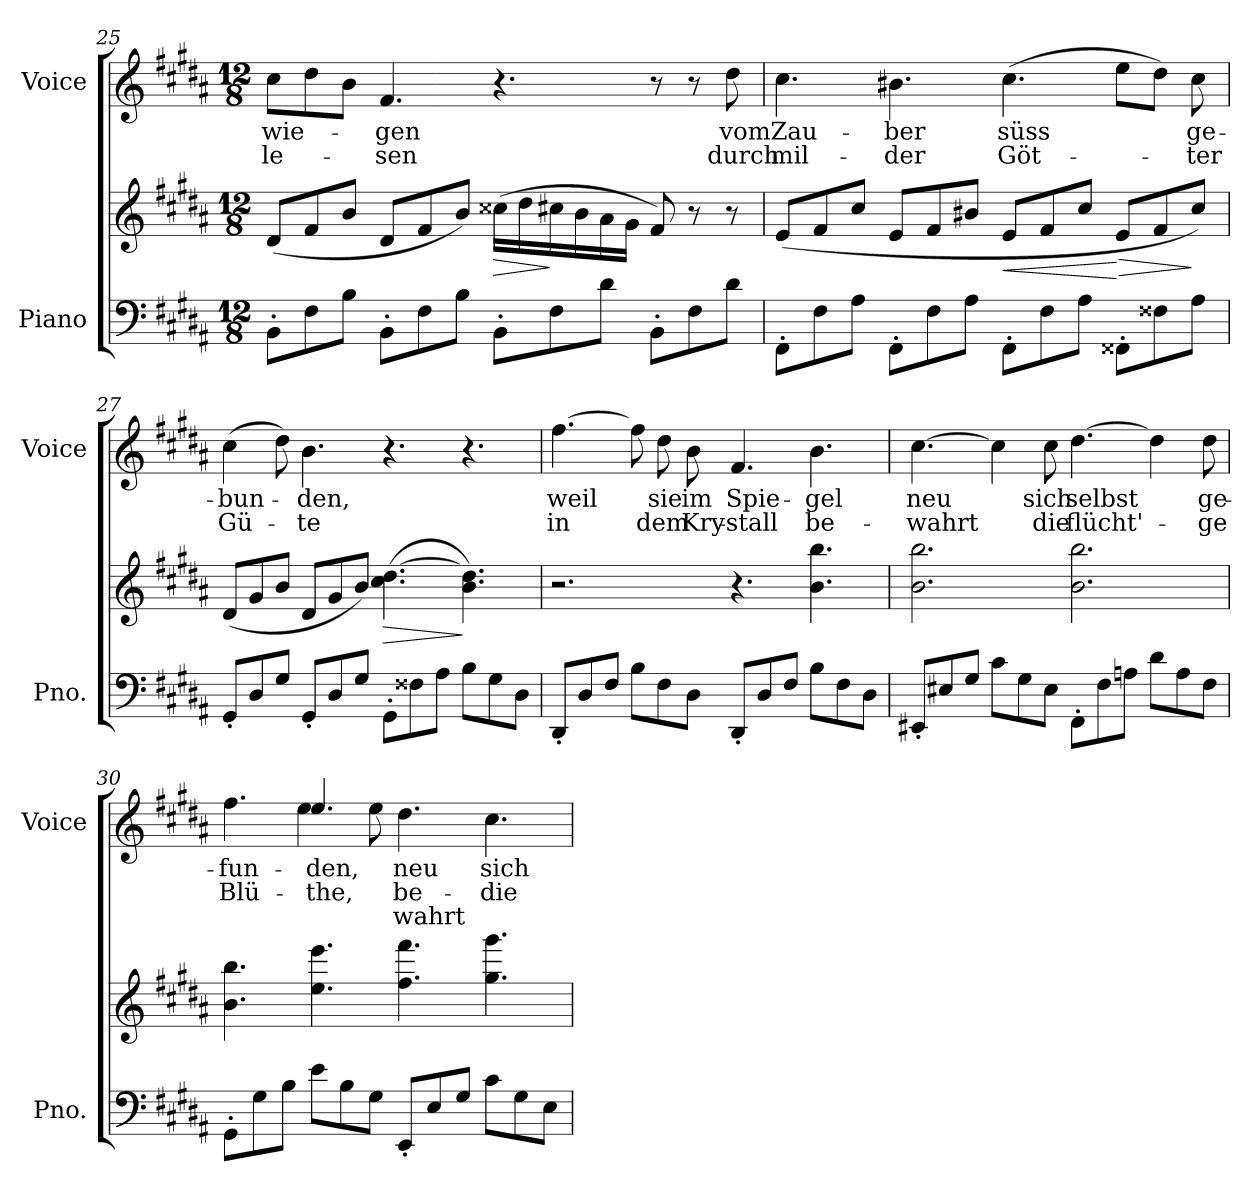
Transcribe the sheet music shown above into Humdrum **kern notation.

**kern	**kern	**dynam	**kern	**text	**text	**text
*part2	*part2	*part2	*part1	*part1	*part1	*part1
*staff3	*staff2	*staff2/3	*staff1	*staff1	*staff1	*staff1
*I"Piano	*	*	*I"Voice	*	*	*
*I'Pno.	*	*	*I'Voice	*	*	*
!!LO:LB:g=z
*clefF4	*clefG2	*	*clefG2	*	*	*
*k[f#c#g#d#a#]	*k[f#c#g#d#a#]	*	*k[f#c#g#d#a#]	*	*	*
*B:	*B:	*	*B:	*	*	*
*M12/8	*M12/8	*	*M12/8	*	*	*
=25	=25	=25	=25	=25	=25	=25
!	!	!	!	!LO:LY:b:color=#000000	!LO:LY:b:color=#000000	!
8BB'i\L	(8d#i/L	.	8cc#i\L	wie-	-le-	.
8F#i\	8f#i/	.	8dd#i\	.	.	.
8Bi\J	8bi/J	.	8bi\J	.	.	.
!	!	!	!	!LO:LY:b:color=#000000	!LO:LY:b:color=#000000	!
8BB'i\L	8d#i/L	.	4.f#i/	-gen	-sen	.
8F#i\	8f#i/	.	.	.	.	.
8Bi\J	8bi/J)	.	.	.	.	.
!	!	!LO:HP:b	!	!	!	!
8BB'i\L	(16cc##Xi\LL	>	4.r	.	.	.
.	16dd#i\	.	.	.	.	.
8F#i\	16cc#Xi\	]	.	.	.	.
.	16bi\	.	.	.	.	.
8d#i\J	16a#i\	.	.	.	.	.
.	16g#i\JJ	.	.	.	.	.
8BB'i\L	8f#i/)	.	8r	.	.	.
8F#i\	8r	.	8r	.	.	.
!	!	!	!	!LO:LY:b:color=#000000	!LO:LY:b:color=#000000	!
8d#i\J	8r	.	8dd#i\	vom	durch	.
=26	=26	=26	=26	=26	=26	=26
!	!	!	!	!LO:LY:b:color=#000000	!LO:LY:b:color=#000000	!
8FF#'i\L	(8ei/L	.	4.cc#i\	Zau-	mil-	.
8F#i\	8f#i/	.	.	.	.	.
8A#i\J	8cc#i/J	.	.	.	.	.
!	!	!	!	!LO:LY:b:color=#000000	!LO:LY:b:color=#000000	!
8FF#'i\L	8ei/L	.	4.b#Xi\	-ber	-der	.
8F#i\	8f#i/	.	.	.	.	.
8A#i\J	8b#Xi/J	.	.	.	.	.
!	!	!LO:HP:b	!	!	!	!
!	!	!	!	!LO:LY:b:color=#000000	!LO:LY:b:color=#000000	!
8FF#'i\L	8ei/L	<	(4.cc#i\	süss	Göt-	.
8F#i\	8f#i/	.	.	.	.	.
8A#i\J	8cc#i/J	.	.	.	.	.
!	!	!LO:HP:n=1:b	!	!	!	!
8FF##X'i\L	8ei/L	[ >	8eei\L	.	.	.
8F##Xi\	8f#i/	.	8dd#i\J)	.	.	.
!	!	!	!	!LO:LY:b:color=#000000	!LO:LY:b:color=#000000	!
8A#i\J	8cc#i/J)	]	8cc#i\	ge-	-ter	.
=27	=27	=27	=27	=27	=27	=27
!	!	!	!	!LO:LY:b:color=#000000	!LO:LY:b:color=#000000	!
8GG#'i/L	(8d#i/L	.	(4cc#i\	-bun-	Gü-	.
8D#i/	8g#i/	.	.	.	.	.
8G#i/J	8bi/J	.	8dd#i\)	.	.	.
!	!	!	!	!LO:LY:b:color=#000000	!LO:LY:b:color=#000000	!
8GG#'i/L	8d#i/L	.	4.bi\	-den,	-te	.
8D#i/	8g#i/	.	.	.	.	.
8G#i/J	8bi/J)	.	.	.	.	.
!	!	!LO:HP:b	!	!	!	!
8GG#'i\L	(4.cc#i\ [>4.dd#i	>	4.r	.	.	.
8F##Xi\	.	.	.	.	.	.
8A#i\J	.	.	.	.	.	.
8Bi\L	4.bi\ 4.dd#i])	]	4.r	.	.	.
8G#i\	.	.	.	.	.	.
8D#i\J	.	.	.	.	.	.
!!LO:PB:g=z
=28	=28	=28	=28	=28	=28	=28
!	!	!	!	!LO:LY:b:color=#000000	!LO:LY:b:color=#000000	!
8DD#'i/L	2.r	.	[>4.ff#i\	weil	in	.
8D#i/	.	.	.	.	.	.
8F#i/J	.	.	.	.	.	.
8Bi\L	.	.	8ff#i\]	.	.	.
!	!	!	!	!LO:LY:b:color=#000000	!LO:LY:b:color=#000000	!
8F#i\	.	.	8dd#i\	sie	dem	.
!	!	!	!	!LO:LY:b:color=#000000	!LO:LY:b:color=#000000	!
8D#i\J	.	.	8bi\	im	Kry-	.
!	!	!	!	!LO:LY:b:color=#000000	!LO:LY:b:color=#000000	!
8DD#'i/L	4.r	.	4.f#i/	Spie-	-stall	.
8D#i/	.	.	.	.	.	.
8F#i/J	.	.	.	.	.	.
!	!	!	!	!LO:LY:b:color=#000000	!LO:LY:b:color=#000000	!
8Bi\L	4.bi\ 4.bbi	.	4.bi\	-gel	be-	.
8F#i\	.	.	.	.	.	.
8D#i\J	.	.	.	.	.	.
=29	=29	=29	=29	=29	=29	=29
!	!	!	!	!LO:LY:b:color=#000000	!LO:LY:b:color=#000000	!
8EE#X'i/L	2.bi\ 2.bbi	.	[>4.cc#i\	neu	-wahrt	.
8E#Xi/	.	.	.	.	.	.
8G#i/J	.	.	.	.	.	.
8c#i\L	.	.	4cc#i\]	.	.	.
8G#i\	.	.	.	.	.	.
!	!	!	!	!LO:LY:b:color=#000000	!LO:LY:b:color=#000000	!
8E#i\J	.	.	8cc#i\	sich	die	.
!	!	!	!	!LO:LY:b:color=#000000	!LO:LY:b:color=#000000	!
8FF#'i\L	2.bi\ 2.bbi	.	[>4.dd#i\	selbst	flücht'-	.
8F#i\	.	.	.	.	.	.
8Ani\J	.	.	.	.	.	.
8d#i\L	.	.	4dd#i\]	.	.	.
8Ai\	.	.	.	.	.	.
!	!	!	!	!LO:LY:b:color=#000000	!LO:LY:b:color=#000000	!
8F#i\J	.	.	8dd#i\	ge-	-ge	.
=30	=30	=30	=30	=30	=30	=30
!	!	!	!	!LO:LY:b:color=#000000	!LO:LY:b:color=#000000	!
*	*	*	*^	*	*	*
8GG#'i\L	4.bi\ 4.bbi	.	4.ff#i\	4.ryy	-fun-	Blü-	.
8G#i\	.	.	.	.	.	.	.
8Bi\J	.	.	.	.	.	.	.
!	!	!	!	!	!LO:LY:b:color=#000000	!LO:LY:b:color=#000000	!
8ei\L	4.eei\ 4.eeei	.	4.eei/	4eei\	-den,	-the,	.
8Bi\	.	.	.	.	.	.	.
8G#i\J	.	.	.	8eei\	.	.	.
!	!	!	!	!	!LO:LY:b:color=#000000	!LO:LY:b:color=#000000	!LO:LY:b:color=#000000
8EE'i/L	4.ff#i\ 4.fff#i	.	4.dd#i\	2.ryy	neu	be-	-wahrt
8Ei/	.	.	.	.	.	.	.
8G#i/J	.	.	.	.	.	.	.
!	!	!	!	!	!LO:LY:b:color=#000000	!LO:LY:b:color=#000000	!
8c#i\L	4.gg#i\ 4.ggg#i	.	4.cc#i\	.	sich	die	.
8G#i\	.	.	.	.	.	.	.
8Ei\J	.	.	.	.	.	.	.
*	*	*	*v	*v	*	*	*
=	=	=	=	=	=	=
*-	*-	*-	*-	*-	*-	*-
